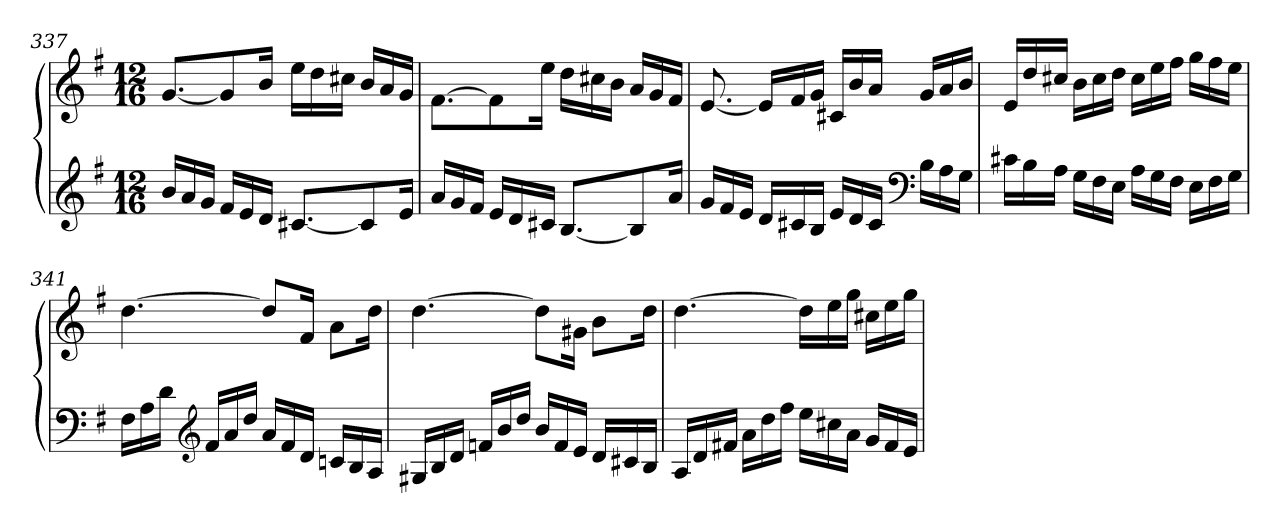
**kern	**kern
*part1	*part1
*staff2	*staff1
*clefG2	*clefG2
*k[f#]	*k[f#]
*G:	*G:
*M12/16	*M12/16
=337	=337
16b/LL	[8.g/L
16a/	.
16g/JJ	.
16f#/LL	8g/]
16e/	.
16d/JJ	16b/Jk
[8.c#X/L	16ee\LL
.	16dd\
.	16cc#X\JJ
8c#/]	16b/LL
.	16a/
16e/Jk	16g/JJ
!!LO:LB:g=z
=338	=338
16a/LL	[8.f#\L
16g/	.
16f#/JJ	.
16e/LL	8f#\]
16d/	.
16c#X/JJ	16ee\Jk
[8.B/L	16dd\LL
.	16cc#X\
.	16b\JJ
8B/]	16a/LL
.	16g/
16a/Jk	16f#/JJ
=339	=339
16g/LL	[8.e/
16f#/	.
16e/JJ	.
16d/LL	16e/LL]
16c#X/	16f#/
16B/JJ	16g/JJ
16e/LL	16c#X/LL
16d/	16b/
16c#/JJ	16a/JJ
*clefF4	*
16B\LL	16g/LL
16A\	16a/
16G\JJ	16b/JJ
=340	=340
16c#X\LL	16e/LL
16B\	16dd/
16A\JJ	16cc#X/JJ
16G\LL	16b\LL
16F#\	16cc#\
16E\JJ	16dd\JJ
16A\LL	16cc#\LL
16G\	16ee\
16F#\JJ	16ff#\JJ
16E\LL	16gg\LL
16F#\	16ff#\
16G\JJ	16ee\JJ
!!LO:LB:g=z
=341	=341
16F#\LL	[4.dd\
16A\	.
16d\JJ	.
*clefG2	*
16f#/LL	.
16a/	.
16dd/JJ	.
16a/LL	8dd/L]
16f#/	.
16d/JJ	16f#/Jk
16cn/LL	8a\L
16B/	.
16A/JJ	16dd\Jk
=342	=342
16G#X/LL	[4.dd\
16B/	.
16d/JJ	.
16fn/LL	.
16b/	.
16dd/JJ	.
16b/LL	8dd\L]
16f/	.
16e/JJ	16g#X\Jk
16d/LL	8b\L
16c#X/	.
16B/JJ	16dd\Jk
=343	=343
16A/LL	[4.dd\
16d/	.
16f#X/JJ	.
16a\LL	.
16dd\	.
16ff#\JJ	.
16ee\LL	16dd\LL]
16cc#X\	16ee\
16a\JJ	16gg\JJ
16g/LL	16cc#X\LL
16f#/	16ee\
16e/JJ	16gg\JJ
=	=
*-	*-
